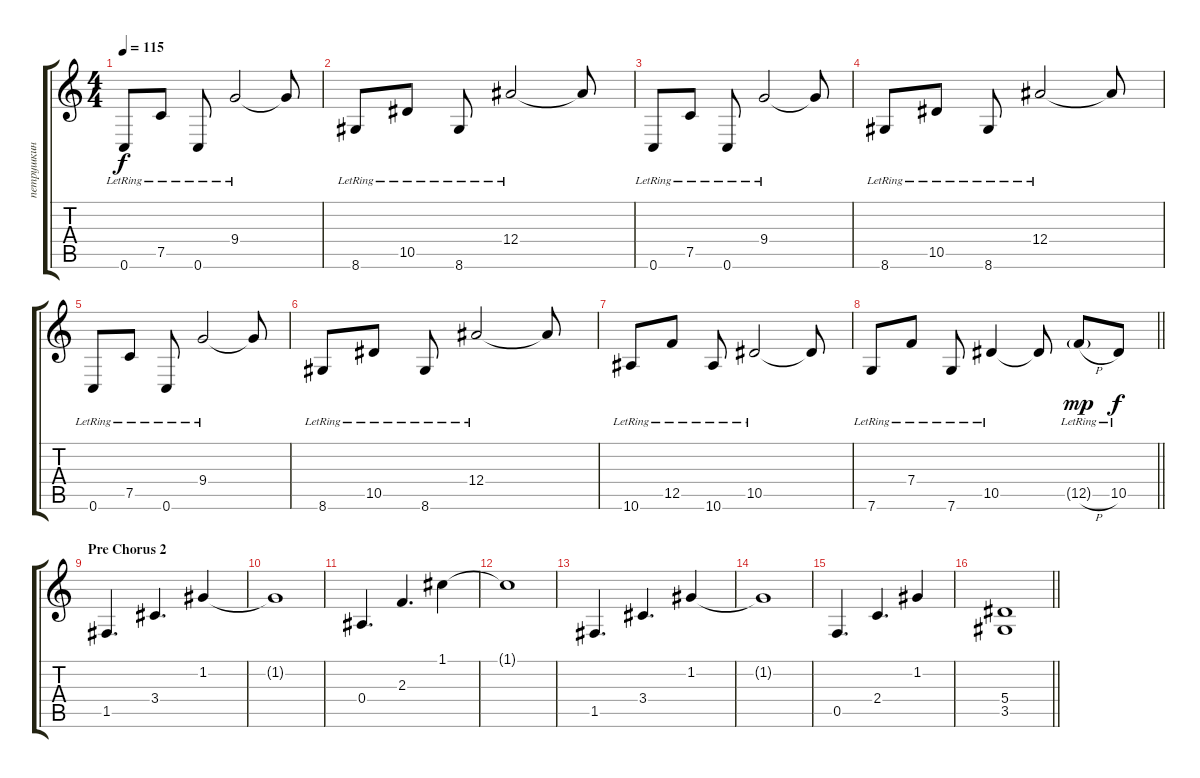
\track ("петрушкин" "петрушкин") {instrument distortionguitar}
\staff {score tabs}
\tuning (C4 G3 Eb3 Bb2 F2 C2) {hide}
\ts (4 4)
\tempo 115
\clef g2
\ks c
0.6{lr}.8{dy f} 7.5{lr}.8 0.6{lr}.8 9.4{lr}.2 9.4{t}.8 |
8.6{lr}.8 10.5{lr}.8 8.6{lr}.8 12.4{lr}.2 12.4{t}.8 |
0.6{lr}.8 7.5{lr}.8 0.6{lr}.8 9.4{lr}.2 9.4{t}.8 |
8.6{lr}.8 10.5{lr}.8 8.6{lr}.8 12.4{lr}.2 12.4{t}.8 |
0.6{lr}.8 7.5{lr}.8 0.6{lr}.8 9.4{lr}.2 9.4{t}.8 |
8.6{lr}.8 10.5{lr}.8 8.6{lr}.8 12.4{lr}.2 12.4{t}.8 |
10.6{lr}.8 12.5{lr}.8 10.6{lr}.8 10.5{lr}.2 10.5{t}.8 |
\barLineRight lightlight
7.6{lr}.8 7.4{lr}.8 7.6{lr}.8 10.5{lr}.4 10.5{t}.8 12.5{h g lr}.8{dy mp} 10.5{lr}.8{dy f} |
\section ("" "Pre Chorus 2")
1.5.4{d instrument distortionguitar} 3.4.4{d} 1.2.4 |
1.2{t}.1 |
0.4.4{d} 2.3.4{d} 1.1.4 |
1.1{t}.1 |
1.5.4{d} 3.4.4{d} 1.2.4 |
1.2{t}.1 |
0.5.4{d} 2.4.4{d} 1.2.4 |
\barLineRight lightlight
(5.4 3.5).1
